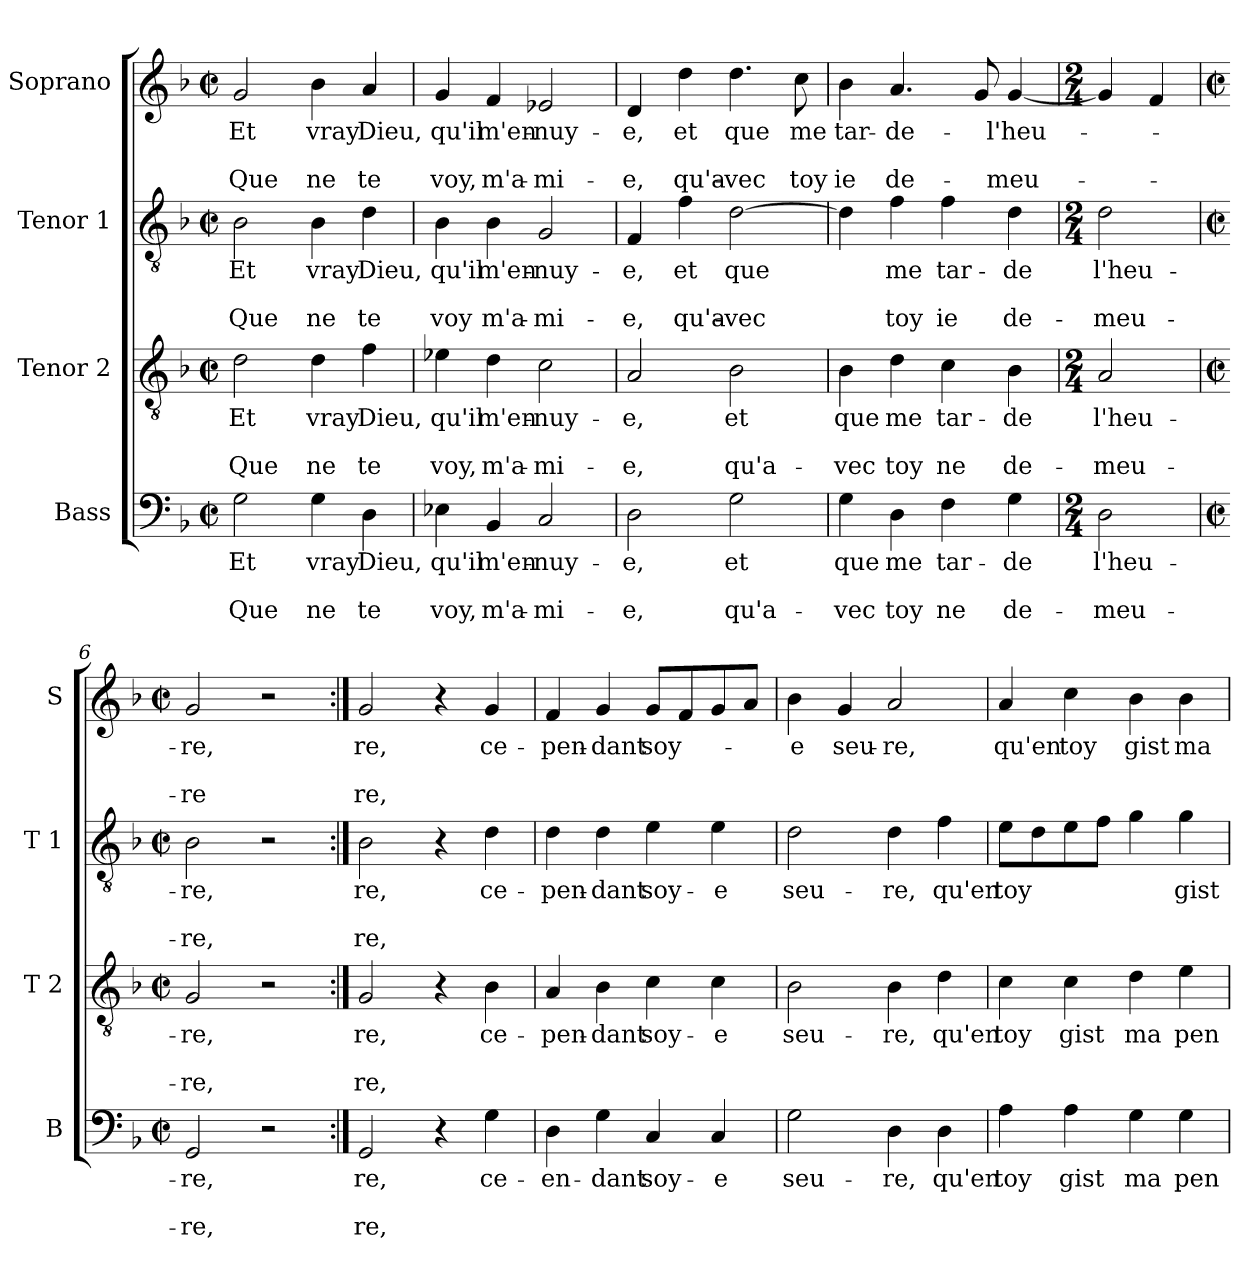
**kern	**text	**text	**text	**kern	**text	**text	**text	**kern	**text	**text	**text	**kern	**text	**text	**text
*part4	*part4	*part4	*part4	*part3	*part3	*part3	*part3	*part2	*part2	*part2	*part2	*part1	*part1	*part1	*part1
*staff4	*staff4	*staff4	*staff4	*staff3	*staff3	*staff3	*staff3	*staff2	*staff2	*staff2	*staff2	*staff1	*staff1	*staff1	*staff1
*I"Bass	*	*	*	*I"Tenor 2	*	*	*	*I"Tenor 1	*	*	*	*I"Soprano	*	*	*
*I'B	*	*	*	*I'T 2	*	*	*	*I'T 1	*	*	*	*I'S	*	*	*
*clefF4	*	*	*	*clefGv2	*	*	*	*clefGv2	*	*	*	*clefG2	*	*	*
*k[b-]	*	*	*	*k[b-]	*	*	*	*k[b-]	*	*	*	*k[b-]	*	*	*
*F:	*	*	*	*F:	*	*	*	*F:	*	*	*	*F:	*	*	*
*M2/2	*	*	*	*M2/2	*	*	*	*M2/2	*	*	*	*M2/2	*	*	*
*met(c|)	*	*	*	*met(c|)	*	*	*	*met(c|)	*	*	*	*met(c|)	*	*	*
=1	=1	=1	=1	=1	=1	=1	=1	=1	=1	=1	=1	=1	=1	=1	=1
!	!LO:LY:b	!	!LO:LY:b	!	!LO:LY:b	!	!LO:LY:b	!	!LO:LY:b	!	!LO:LY:b	!	!LO:LY:b	!	!LO:LY:b
2G\	Et	.	Que	2d\	Et	.	Que	2B-\	Et	.	Que	2g/	Et	.	Que
!	!LO:LY:b	!	!LO:LY:b	!	!LO:LY:b	!	!LO:LY:b	!	!LO:LY:b	!	!LO:LY:b	!	!LO:LY:b	!	!LO:LY:b
4G\	vray	.	ne	4d\	vray	.	ne	4B-\	vray	.	ne	4b-\	vray	.	ne
!	!LO:LY:b	!	!LO:LY:b	!	!LO:LY:b	!	!LO:LY:b	!	!LO:LY:b	!	!LO:LY:b	!	!LO:LY:b	!	!LO:LY:b
4D\	Dieu,	.	te	4f\	Dieu,	.	te	4d\	Dieu,	.	te	4a/	Dieu,	.	te
=2	=2	=2	=2	=2	=2	=2	=2	=2	=2	=2	=2	=2	=2	=2	=2
!	!LO:LY:b	!	!LO:LY:b	!	!LO:LY:b	!	!LO:LY:b	!	!LO:LY:b	!	!LO:LY:b	!	!LO:LY:b	!	!LO:LY:b
4E-X\	qu'il	.	voy,	4e-X\	qu'il	.	voy,	4B-\	qu'il	.	voy	4g/	qu'il	.	voy,
!	!LO:LY:b	!	!LO:LY:b	!	!LO:LY:b	!	!LO:LY:b	!	!LO:LY:b	!	!LO:LY:b	!	!LO:LY:b	!	!LO:LY:b
4BB-/	m'en-	.	m'a-	4d\	m'en-	.	m'a-	4B-\	m'en-	.	m'a-	4f/	m'en-	.	m'a-
!	!LO:LY:b	!	!LO:LY:b	!	!LO:LY:b	!	!LO:LY:b	!	!LO:LY:b	!	!LO:LY:b	!	!LO:LY:b	!	!LO:LY:b
2C/	-nuy-	.	-mi-	2c\	-nuy-	.	-mi-	2G/	-nuy-	.	-mi-	2e-X/	-nuy-	.	-mi-
=3	=3	=3	=3	=3	=3	=3	=3	=3	=3	=3	=3	=3	=3	=3	=3
!	!LO:LY:b	!	!LO:LY:b	!	!LO:LY:b	!	!LO:LY:b	!	!LO:LY:b	!	!LO:LY:b	!	!LO:LY:b	!	!LO:LY:b
2D\	-e,	.	-e,	2A/	-e,	.	-e,	4F/	-e,	.	-e,	4d/	-e,	.	-e,
!	!	!	!	!	!	!	!	!	!LO:LY:b	!	!LO:LY:b	!	!LO:LY:b	!	!LO:LY:b
.	.	.	.	.	.	.	.	4f\	et	.	qu'a-	4dd\	et	.	qu'a-
!	!LO:LY:b	!	!LO:LY:b	!	!LO:LY:b	!	!LO:LY:b	!	!LO:LY:b	!	!LO:LY:b	!	!LO:LY:b	!	!LO:LY:b
2G\	et	.	qu'a-	2B-\	et	.	qu'a-	[2d\	que	.	-vec	4.dd\	que	.	-vec
!	!	!	!	!	!	!	!	!	!	!	!	!	!LO:LY:b	!	!LO:LY:b
.	.	.	.	.	.	.	.	.	.	.	.	8cc\	me	.	toy
=4	=4	=4	=4	=4	=4	=4	=4	=4	=4	=4	=4	=4	=4	=4	=4
!	!LO:LY:b	!	!LO:LY:b	!	!LO:LY:b	!	!LO:LY:b	!	!	!	!	!	!LO:LY:b	!	!LO:LY:b
4G\	que	.	-vec	4B-\	que	.	-vec	4d\]	.	.	.	4b-\	tar-	.	ie
!	!LO:LY:b	!	!LO:LY:b	!	!LO:LY:b	!	!LO:LY:b	!	!LO:LY:b	!	!LO:LY:b	!	!LO:LY:b	!	!LO:LY:b
4D\	me	.	toy	4d\	me	.	toy	4f\	me	.	toy	4.a/	-de-	.	de-
!	!LO:LY:b	!	!LO:LY:b	!	!LO:LY:b	!	!LO:LY:b	!	!LO:LY:b	!	!LO:LY:b	!	!	!	!
4F\	tar-	.	ne	4c\	tar-	.	ne	4f\	tar-	.	ie	.	.	.	.
.	.	.	.	.	.	.	.	.	.	.	.	8g/	.	.	.
!	!LO:LY:b	!	!LO:LY:b	!	!LO:LY:b	!	!LO:LY:b	!	!LO:LY:b	!	!LO:LY:b	!	!LO:LY:b	!	!LO:LY:b
4G\	-de	.	de-	4B-\	-de	.	de-	4d\	-de	.	de-	[4g/	-l'heu-	.	-meu-
!!LO:LB:g=z
=5	=5	=5	=5	=5	=5	=5	=5	=5	=5	=5	=5	=5	=5	=5	=5
*M2/4	*	*	*	*M2/4	*	*	*	*M2/4	*	*	*	*M2/4	*	*	*
!	!LO:LY:b	!	!LO:LY:b	!	!LO:LY:b	!	!LO:LY:b	!	!LO:LY:b	!	!LO:LY:b	!	!	!	!
2D\	l'heu-	.	-meu-	2A/	l'heu-	.	-meu-	2d\	l'heu-	.	-meu-	4g/]	.	.	.
.	.	.	.	.	.	.	.	.	.	.	.	4f/	.	.	.
=6	=6	=6	=6	=6	=6	=6	=6	=6	=6	=6	=6	=6	=6	=6	=6
*M2/2	*	*	*	*M2/2	*	*	*	*M2/2	*	*	*	*M2/2	*	*	*
*met(c|)	*	*	*	*met(c|)	*	*	*	*met(c|)	*	*	*	*met(c|)	*	*	*
!	!LO:LY:b	!	!LO:LY:b	!	!LO:LY:b	!	!LO:LY:b	!	!LO:LY:b	!	!LO:LY:b	!	!LO:LY:b	!	!LO:LY:b
2GG/	-re,	.	-re,	2G/	-re,	.	-re,	2B-\	-re,	.	-re,	2g/	-re,	.	-re
2r	.	.	.	2r	.	.	.	2r	.	.	.	2r	.	.	.
=7:|!	=7:|!	=7:|!	=7:|!	=7:|!	=7:|!	=7:|!	=7:|!	=7:|!	=7:|!	=7:|!	=7:|!	=7:|!	=7:|!	=7:|!	=7:|!
!	!LO:LY:b	!	!LO:LY:b	!	!LO:LY:b	!	!LO:LY:b	!	!LO:LY:b	!	!LO:LY:b	!	!LO:LY:b	!	!LO:LY:b
2GG/	re,	.	re,	2G/	re,	.	re,	2B-\	re,	.	re,	2g/	re,	.	re,
4r	.	.	.	4r	.	.	.	4r	.	.	.	4r	.	.	.
!	!LO:LY:b	!	!	!	!LO:LY:b	!	!	!	!LO:LY:b	!	!	!	!LO:LY:b	!	!
4G\	ce-	.	.	4B-\	ce-	.	.	4d\	ce-	.	.	4g/	ce-	.	.
=8	=8	=8	=8	=8	=8	=8	=8	=8	=8	=8	=8	=8	=8	=8	=8
!	!LO:LY:b	!	!	!	!LO:LY:b	!	!	!	!LO:LY:b	!	!	!	!LO:LY:b	!	!
4D\	-en-	.	.	4A/	-pen-	.	.	4d\	-pen-	.	.	4f/	-pen-	.	.
!	!LO:LY:b	!	!	!	!LO:LY:b	!	!	!	!LO:LY:b	!	!	!	!LO:LY:b	!	!
4G\	-dant	.	.	4B-\	-dant	.	.	4d\	-dant	.	.	4g/	-dant	.	.
!	!LO:LY:b	!	!	!	!LO:LY:b	!	!	!	!LO:LY:b	!	!	!	!LO:LY:b	!	!
4C/	soy-	.	.	4c\	soy-	.	.	4e\	soy-	.	.	8g/L	soy-	.	.
.	.	.	.	.	.	.	.	.	.	.	.	8f/	.	.	.
!	!LO:LY:b	!	!	!	!LO:LY:b	!	!	!	!LO:LY:b	!	!	!	!	!	!
4C/	-e	.	.	4c\	-e	.	.	4e\	-e	.	.	8g/	.	.	.
.	.	.	.	.	.	.	.	.	.	.	.	8a/J	.	.	.
=9	=9	=9	=9	=9	=9	=9	=9	=9	=9	=9	=9	=9	=9	=9	=9
!	!LO:LY:b	!	!	!	!LO:LY:b	!	!	!	!LO:LY:b	!	!	!	!LO:LY:b	!	!
2G\	seu-	.	.	2B-\	seu-	.	.	2d\	seu-	.	.	4b-\	-e	.	.
!	!	!	!	!	!	!	!	!	!	!	!	!	!LO:LY:b	!	!
.	.	.	.	.	.	.	.	.	.	.	.	4g/	seu-	.	.
!	!LO:LY:b	!	!	!	!LO:LY:b	!	!	!	!LO:LY:b	!	!	!	!LO:LY:b	!	!
4D\	-re,	.	.	4B-\	-re,	.	.	4d\	-re,	.	.	2a/	-re,	.	.
!	!LO:LY:b	!	!	!	!LO:LY:b	!	!	!	!LO:LY:b	!	!	!	!	!	!
4D\	qu'en	.	.	4d\	qu'en	.	.	4f\	qu'en	.	.	.	.	.	.
!!LO:PB:g=z
=10	=10	=10	=10	=10	=10	=10	=10	=10	=10	=10	=10	=10	=10	=10	=10
!	!LO:LY:b	!	!	!	!LO:LY:b	!	!	!	!LO:LY:b	!	!	!	!LO:LY:b	!	!
4A\	toy	.	.	4c\	toy	.	.	8e\L	toy	.	.	4a/	qu'en	.	.
.	.	.	.	.	.	.	.	8d\	.	.	.	.	.	.	.
!	!LO:LY:b	!	!	!	!LO:LY:b	!	!	!	!	!	!	!	!LO:LY:b	!	!
4A\	gist	.	.	4c\	gist	.	.	8e\	.	.	.	4cc\	toy	.	.
.	.	.	.	.	.	.	.	8f\J	.	.	.	.	.	.	.
!	!LO:LY:b	!	!	!	!LO:LY:b	!	!	!	!	!	!	!	!LO:LY:b	!	!
4G\	ma	.	.	4d\	ma	.	.	4g\	.	.	.	4b-\	gist	.	.
!	!LO:LY:b	!	!	!	!LO:LY:b	!	!	!	!LO:LY:b	!	!	!	!LO:LY:b	!	!
4G\	pen-	.	.	4e\	pen-	.	.	4g\	gist	.	.	4b-\	ma	.	.
=	=	=	=	=	=	=	=	=	=	=	=	=	=	=	=
*-	*-	*-	*-	*-	*-	*-	*-	*-	*-	*-	*-	*-	*-	*-	*-
